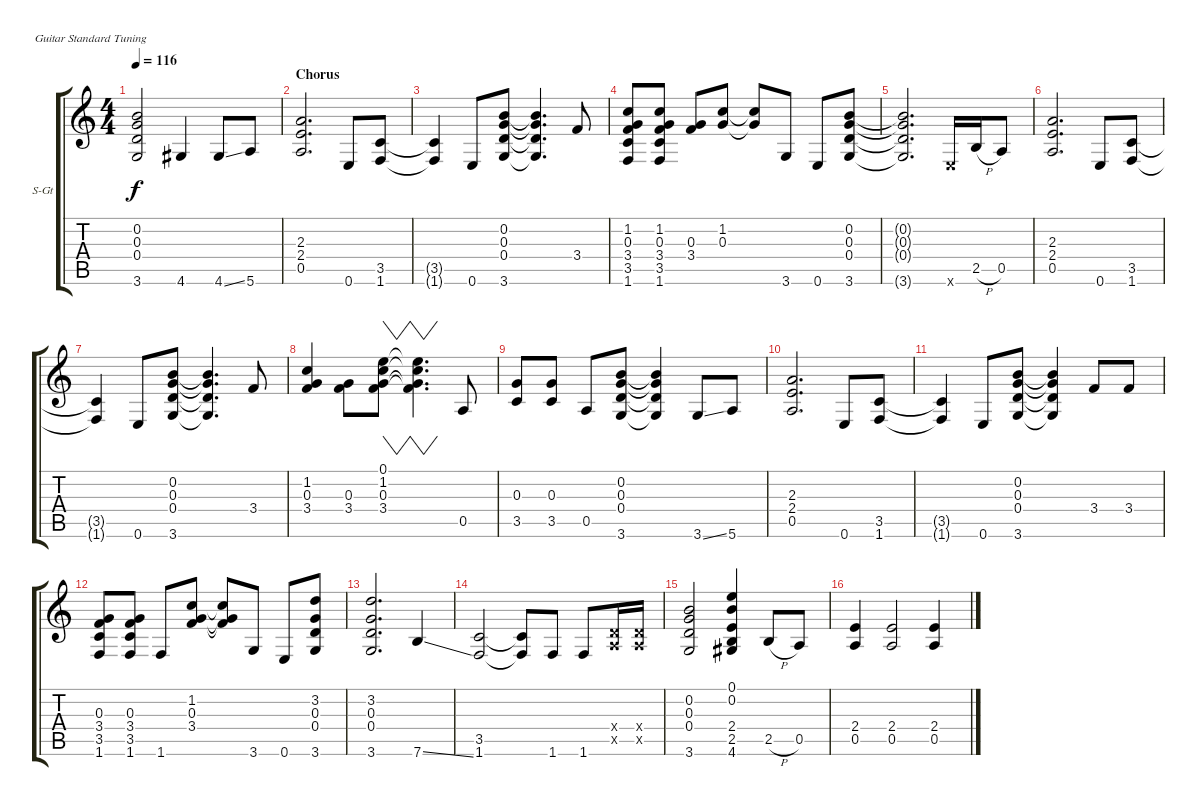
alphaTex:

\bracketExtendMode groupsimilarinstruments
\firstSystemTrackNameOrientation horizontal
\otherSystemsTrackNameOrientation horizontal
\track ("Clean R - PAN" "S-Gt") {instrument acousticguitarsteel}
\staff {score tabs}
\tuning (E4 B3 G3 D3 A2 E2)
\ts (4 4)
\tempo 116
\clef g2
\ks c
(0.2 0.3 0.4 3.6).2{dy f} 4.6.4 4.6{ss}.8 5.6.8 |
\section ("" "Chorus")
(2.3 2.4 0.5).2{d} 0.6.8 (3.5 1.6).8 |
(3.5{t} 1.6{t}).4 0.6.8 (0.2 0.3 0.4 3.6).8 (0.2{t} 0.3{t} 0.4{t} 3.6{t}).4{d} 3.4.8 |
(1.2 0.3 3.4 3.5 1.6).8 (1.2 0.3 3.4 3.5 1.6).8 (0.3 3.4).8 (1.2 0.3).8 (1.2{t} 0.3{t}).8 3.6.8 0.6.8 (0.2 0.3 0.4 3.6).8 |
(0.2{t} 0.3{t} 0.4{t} 3.6{t}).2{d} 0.6{x}.16 2.5{h}.16 0.5.8 |
(2.3 2.4 0.5).2{d} 0.6.8 (3.5 1.6).8 |
(3.5{t} 1.6{t}).4 0.6.8 (0.2 0.3 0.4 3.6).8 (0.2{t} 0.3{t} 0.4{t} 3.6{t}).4{d} 3.4.8 |
(1.2 0.3 3.4).4 (0.3 3.4).8 (0.1 1.2 0.3 3.4).8{vw} (0.1{t} 1.2{t} 0.3{t} 3.4{t}).4{vw d} 0.5.8 |
(0.3 3.5).8 (0.3 3.5).8 0.5.8 (0.2 0.3 0.4 3.6).8 (0.2{t} 0.3{t} 0.4{t} 3.6{t}).4 3.6{ss}.8 5.6.8 |
(2.3 2.4 0.5).2{d} 0.6.8 (3.5 1.6).8 |
(3.5{t} 1.6{t}).4 0.6.8 (0.2 0.3 0.4 3.6).8 (0.2{t} 0.3{t} 0.4{t} 3.6{t}).4 3.4.8 3.4.8 |
(0.3 3.4 3.5 1.6).8 (0.3 3.4 3.5 1.6).8 1.6.8 (1.2 0.3 3.4).8 (1.2{t} 0.3{t} 3.4{t}).8 3.6.8 0.6.8 (3.2 0.3 0.4 3.6).8 |
(3.2 0.3 0.4 3.6).2{d} 7.6{ss}.4 |
(3.5 1.6).2 (3.5{t} 1.6{t}).8 1.6.8 1.6.8 (0.4{x} 0.5{x}).16 (0.4{x} 0.5{x}).16 |
(0.2 0.3 0.4 3.6).2 (0.1 0.2 2.4 2.5 4.6).4 2.5{h}.8 0.5.8 |
(2.4 0.5).4 (2.4 0.5).2 (2.4 0.5).4
